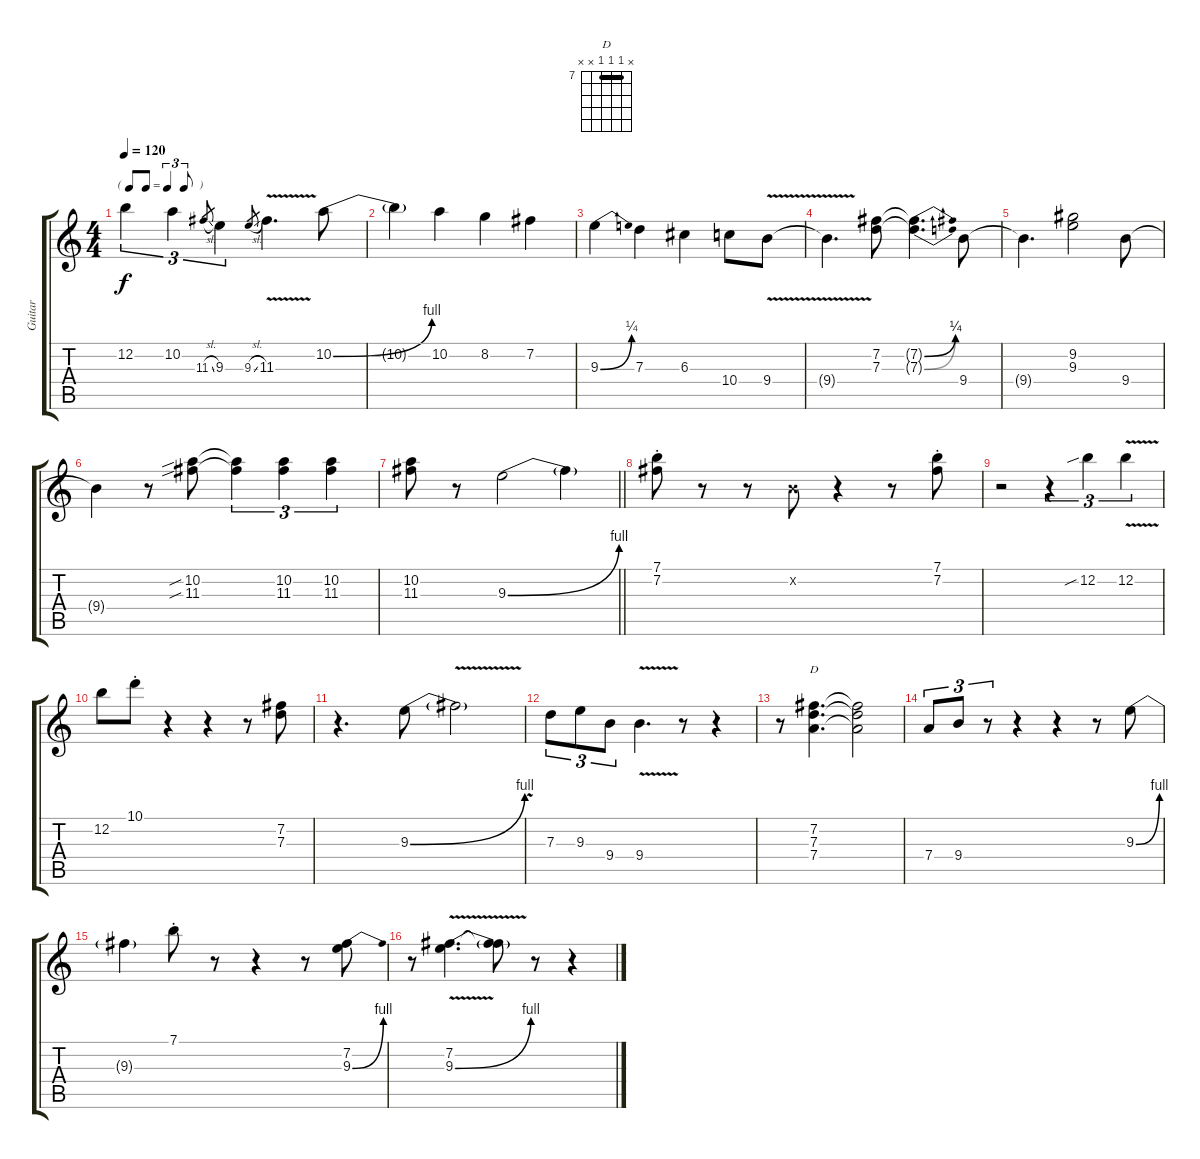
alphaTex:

\track ("Guitar" "Guitar") {instrument electricguitarjazz}
\staff {score tabs}
\tuning (E4 B3 G3 D3 A2 E2) {hide}
\chord ("D" x 7 7 7 x x) {firstfret 7 barre 7}
\ts (4 4)
\tf triplet8th
\tempo 120
\clef g2
\ks c
12.2.4{tu (3 2) dy f} 10.2.4{tu (3 2)} 11.3{sl}.8{gr} 9.3.4{tu (3 2)} 9.3{sl}.8{gr} 11.3{v}.4{d} 10.2{be (bend 0 0 60 4)}.8 |
10.2{t}.4 10.2.4 8.2.4 7.2.4 |
9.3{be (bend 0 0 60 1)}.4 7.3.4 6.3.4 10.4.8 9.4{v}.8 |
9.4{t}.4{d} (7.2 7.3).8 (7.2{be (bend 0 0 60 1) t} 7.3{be (bend 0 0 60 1) t}).4{d} 9.4.8 |
9.4{t}.4{d} (9.2 9.3).2 9.4.8 |
9.4{t}.4 r.8 (10.2{sib} 11.3{sib}).8 (10.2{t} 11.3{t}).4{tu (3 2)} (10.2 11.3).4{tu (3 2)} (10.2 11.3).4{tu (3 2)} |
\barLineRight lightlight
(10.2 11.3).8 r.8 9.3{be (bend 0 0 60 4)}.2 9.3{t}.4 |
(7.1 7.2{st}).8 r.8 r.8 0.2{x}.8 r.4 r.8 (7.1 7.2{st}).8 |
r.2 r.4{tu (3 2)} 12.2{sib}.4{tu (3 2)} 12.2{v}.4{tu (3 2)} |
12.2.8 10.1{st}.8 r.4 r.4 r.8 (7.2 7.3).8 |
r.4{d} 9.3{be (bend 0 0 60 4)}.8 9.3{v t}.2 |
7.3.8{tu (3 2)} 9.3.8{tu (3 2)} 9.4.8{tu (3 2)} 9.4{v}.4{d} r.8 r.4 |
r.8 (7.2 7.3 7.4).4{d ch "D"} (7.2{t} 7.3{t} 7.4{t}).2 |
7.4.8{tu (3 2)} 9.4.8{tu (3 2)} r.8{tu (3 2)} r.4 r.4 r.8 9.3{be (bend 0 0 60 4)}.8 |
9.3{t}.4 7.1{st}.8 r.8 r.4 r.8 (7.2 9.3{be (bend 0 0 60 4)}).8 |
r.8 (7.2 9.3{be (bend 0 0 60 4) v}).4{d} (7.2{t} 9.3{t}).8 r.8 r.4
